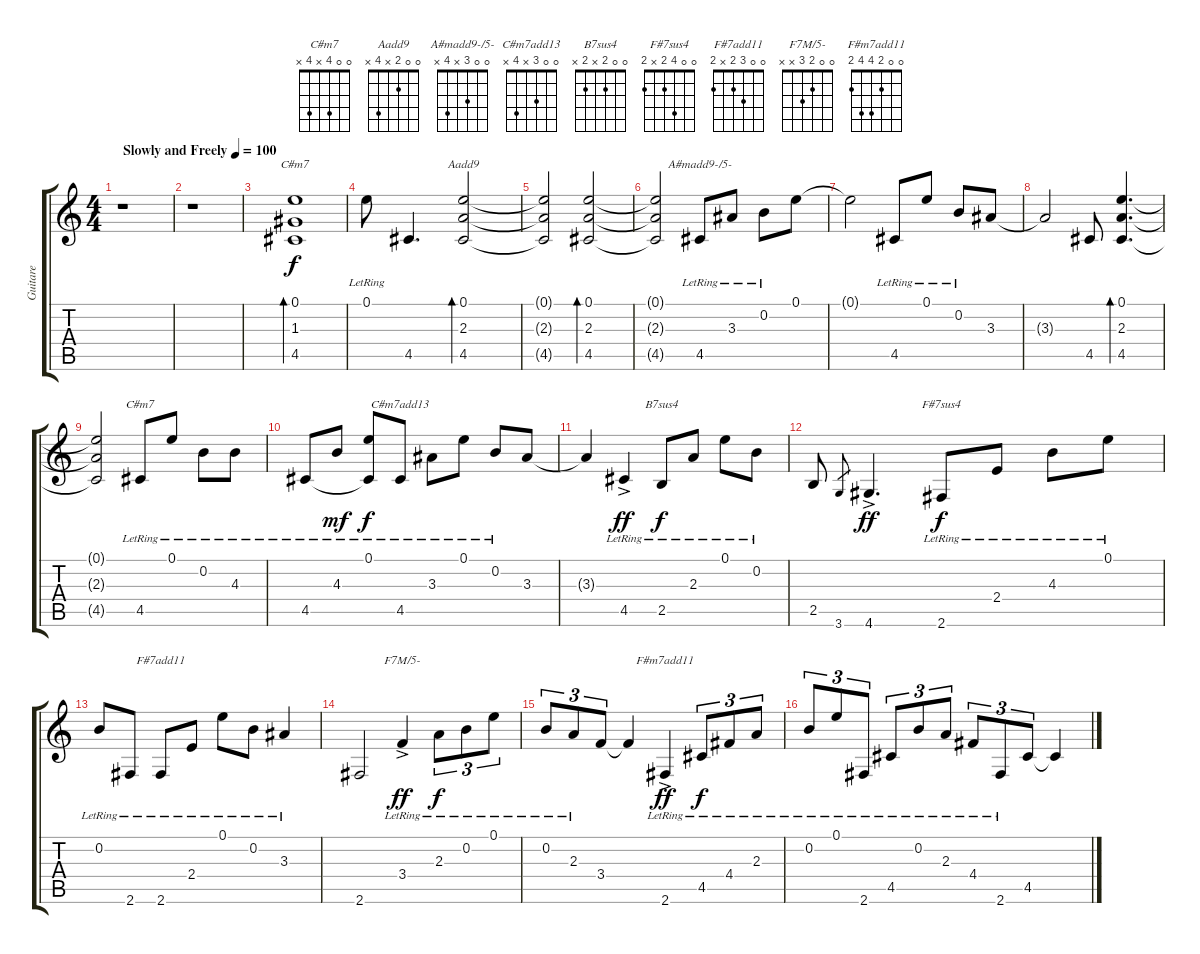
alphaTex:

\track ("Guitare" "Guitare") {instrument acousticguitarsteel}
\staff {score tabs}
\tuning (E4 B3 G3 D3 A2 E2) {hide}
\chord ("C#m7" 0 0 1 x 4 x)
\chord ("Aadd9" 0 0 2 x 4 x)
\chord ("A#madd9-/5-" 0 0 3 x 4 x)
\chord ("C#m7" 0 0 4 x 4 x)
\chord ("C#m7add13" 0 0 3 x 4 x)
\chord ("B7sus4" 0 0 2 x 2 x)
\chord ("F#7sus4" 0 0 4 2 x 2)
\chord ("F#7add11" 0 0 3 2 x 2)
\chord ("F7M/5-" 0 0 2 3 x x)
\chord ("F#m7add11" 0 0 2 4 4 2)
\ts (4 4)
\tempo (100 "Slowly and Freely")
\clef g2
\ks c
r.1{dy f instrument acousticguitarsteel} |
r.1 |
(0.1 1.3 4.5).1{bd 480 ch "C#m7"} |
0.1{lr}.8 4.5.4{d} (0.1 2.3 4.5).2{bd 480 ch "Aadd9"} |
(0.1{t} 2.3{t} 4.5{t}).2 (0.1 2.3 4.5).2{bd 480} |
(0.1{t} 2.3{t} 4.5{t}).2 4.5{lr}.8{ch "A#madd9-/5-"} 3.3{lr}.8 0.2{lr}.8 0.1.8 |
0.1{t}.2 4.5{lr}.8 0.1{lr}.8 0.2{lr}.8 3.3.8 |
3.3{t}.2 4.5.8 (0.1 2.3 4.5).4{d bd 480} |
(0.1{t} 2.3{t} 4.5{t}).2 4.5{lr}.8{ch "C#m7"} 0.1{lr}.8 0.2{lr}.8 4.3{lr}.8 |
4.5{lr}.8 4.3{lr}.8{dy mf} (0.1{lr} 4.5{t}).8{dy f} 4.5{lr}.8{ch "C#m7add13"} 3.3{lr}.8 0.1{lr}.8 0.2{lr}.8 3.3.8 |
3.3{t}.4 4.5{ac lr}.4{dy ff} 2.5{lr}.8{ch "B7sus4" dy f} 2.3{lr}.8 0.1{lr}.8 0.2{lr}.8 |
2.5.8 3.6.8{gr} 4.6{ac}.4{d dy ff} 2.6{lr}.8{ch "F#7sus4" dy f} 2.4{lr}.8 4.3{lr}.8 0.1{lr}.8 |
0.2{lr}.8 2.6{lr}.8 2.6{lr}.8{ch "F#7add11"} 2.4{lr}.8 0.1{lr}.8 0.2{lr}.8 3.3{lr}.4 |
2.6.2 3.4{ac lr}.4{ch "F7M/5-" dy ff} 2.3{lr}.8{tu (3 2) dy f} 0.2{lr}.8{tu (3 2)} 0.1{lr}.8{tu (3 2)} |
0.2{lr}.8{tu (3 2)} 2.3{lr}.8{tu (3 2)} 3.4.8{tu (3 2)} 3.4{t}.4 2.6{ac lr}.4{ch "F#m7add11" dy ff} 4.5{lr}.8{tu (3 2) dy f} 4.4{lr}.8{tu (3 2)} 2.3{lr}.8{tu (3 2)} |
0.2{lr}.8{tu (3 2)} 0.1{lr}.8{tu (3 2)} 2.6{lr}.8{tu (3 2)} 4.5{lr}.8{tu (3 2)} 0.2{lr}.8{tu (3 2)} 2.3{lr}.8{tu (3 2)} 4.4{lr}.8{tu (3 2)} 2.6{lr}.8{tu (3 2)} 4.5.8{tu (3 2)} 4.5{t}.4
